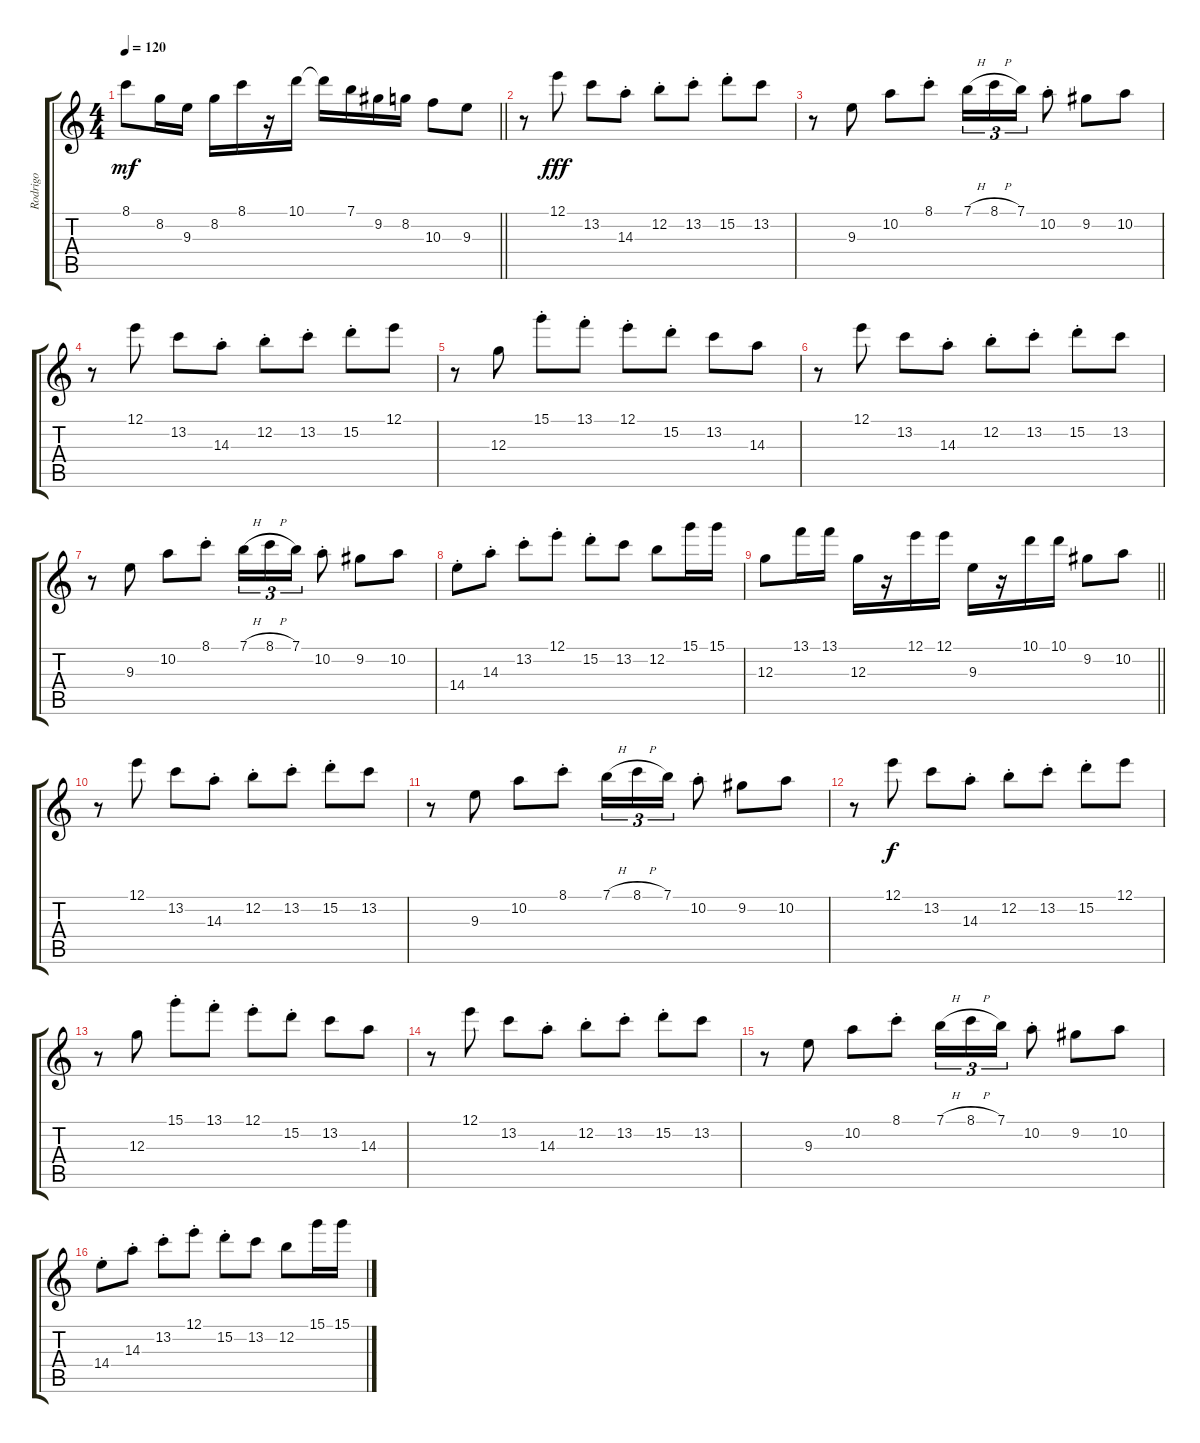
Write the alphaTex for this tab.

\track ("Rodrigo" "Rodrigo") {instrument acousticguitarnylon}
\staff {score tabs}
\tuning (E4 B3 G3 D3 A2 E2) {hide}
\ts (4 4)
\tempo 120
\clef g2
\barLineRight lightlight
\ks c
8.1.8{dy mf} 8.2.16 9.3.16 8.2.16 8.1.16 r.16 10.1.16 10.1{t}.16 7.1.16 9.2.16 8.2.16 10.3.8 9.3.8 |
r.8 12.1.8{dy fff} 13.2.8 14.3{st}.8 12.2{st}.8 13.2{st}.8 15.2{st}.8 13.2.8 |
r.8 9.3.8 10.2.8 8.1{st}.8 7.1{h}.16{tu (3 2)} 8.1{h}.16{tu (3 2)} 7.1.16{tu (3 2)} 10.2{st}.8 9.2.8 10.2.8 |
r.8 12.1.8 13.2.8 14.3{st}.8 12.2{st}.8 13.2{st}.8 15.2{st}.8 12.1.8 |
r.8 12.3.8 15.1{st}.8 13.1{st}.8 12.1{st}.8 15.2{st}.8 13.2.8 14.3.8 |
r.8 12.1.8 13.2.8 14.3{st}.8 12.2{st}.8 13.2{st}.8 15.2{st}.8 13.2.8 |
r.8 9.3.8 10.2.8 8.1{st}.8 7.1{h}.16{tu (3 2)} 8.1{h}.16{tu (3 2)} 7.1.16{tu (3 2)} 10.2{st}.8 9.2.8 10.2.8 |
14.4{st}.8 14.3{st}.8 13.2{st}.8 12.1{st}.8 15.2{st}.8 13.2.8 12.2.8 15.1.16 15.1.16 |
\barLineRight lightlight
12.3.8 13.1.16 13.1.16 12.3.16 r.16 12.1.16 12.1.16 9.3.16 r.16 10.1.16 10.1.16 9.2.8 10.2.8 |
r.8 12.1.8 13.2.8 14.3{st}.8 12.2{st}.8 13.2{st}.8 15.2{st}.8 13.2.8 |
r.8 9.3.8 10.2.8 8.1{st}.8 7.1{h}.16{tu (3 2)} 8.1{h}.16{tu (3 2)} 7.1.16{tu (3 2)} 10.2{st}.8 9.2.8 10.2.8 |
r.8 12.1.8{dy f} 13.2.8 14.3{st}.8 12.2{st}.8 13.2{st}.8 15.2{st}.8 12.1.8 |
r.8 12.3.8 15.1{st}.8 13.1{st}.8 12.1{st}.8 15.2{st}.8 13.2.8 14.3.8 |
r.8 12.1.8 13.2.8 14.3{st}.8 12.2{st}.8 13.2{st}.8 15.2{st}.8 13.2.8 |
r.8 9.3.8 10.2.8 8.1{st}.8 7.1{h}.16{tu (3 2)} 8.1{h}.16{tu (3 2)} 7.1.16{tu (3 2)} 10.2{st}.8 9.2.8 10.2.8 |
14.4{st}.8 14.3{st}.8 13.2{st}.8 12.1{st}.8 15.2{st}.8 13.2.8 12.2.8 15.1.16 15.1.16
